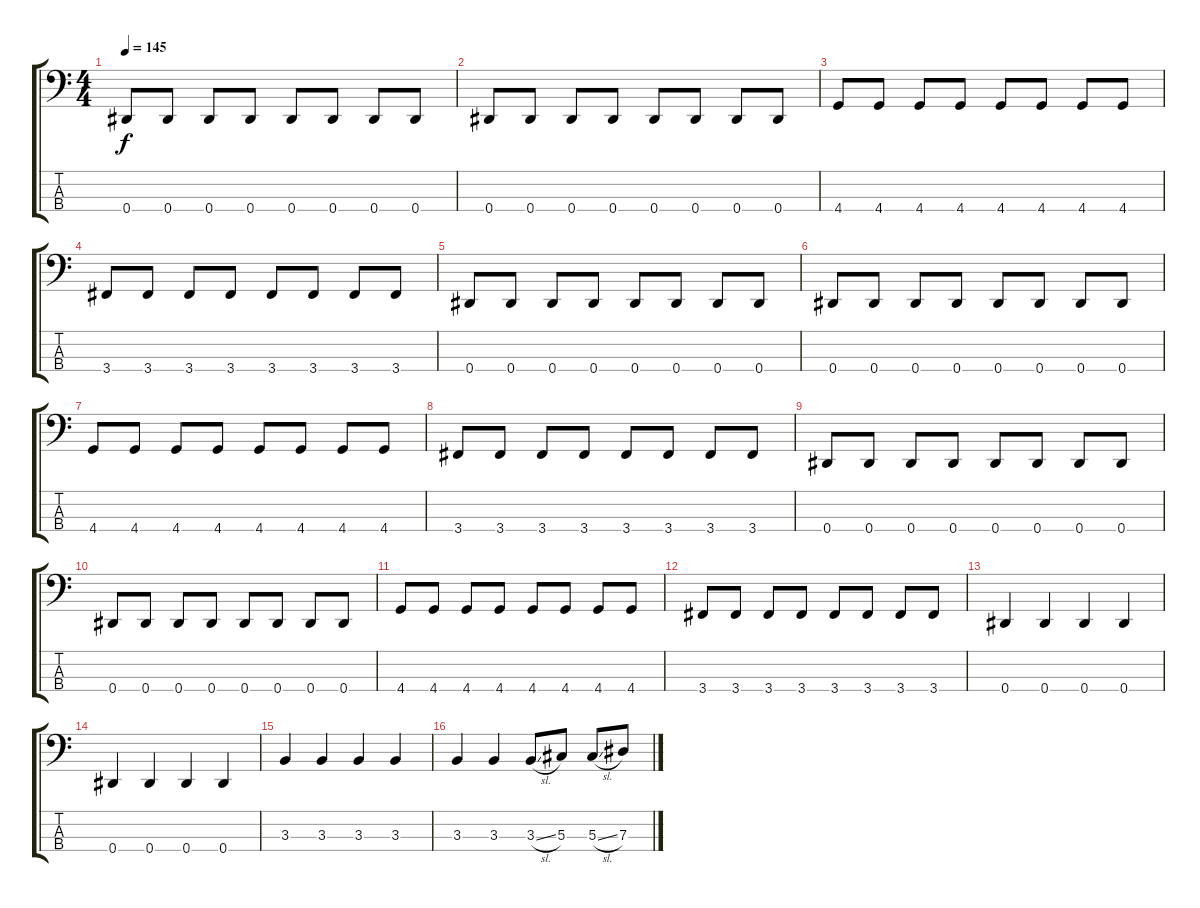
\track "" {instrument electricbasspick}
\staff {score tabs}
\tuning (Gb2 Db2 Ab1 Eb1) {hide}
\ts (4 4)
\tempo 145
\clef f4
\ks c
0.4.8{dy f} 0.4.8 0.4.8 0.4.8 0.4.8 0.4.8 0.4.8 0.4.8 |
0.4.8 0.4.8 0.4.8 0.4.8 0.4.8 0.4.8 0.4.8 0.4.8 |
4.4.8 4.4.8 4.4.8 4.4.8 4.4.8 4.4.8 4.4.8 4.4.8 |
3.4.8 3.4.8 3.4.8 3.4.8 3.4.8 3.4.8 3.4.8 3.4.8 |
0.4.8 0.4.8 0.4.8 0.4.8 0.4.8 0.4.8 0.4.8 0.4.8 |
0.4.8 0.4.8 0.4.8 0.4.8 0.4.8 0.4.8 0.4.8 0.4.8 |
4.4.8 4.4.8 4.4.8 4.4.8 4.4.8 4.4.8 4.4.8 4.4.8 |
3.4.8 3.4.8 3.4.8 3.4.8 3.4.8 3.4.8 3.4.8 3.4.8 |
0.4.8 0.4.8 0.4.8 0.4.8 0.4.8 0.4.8 0.4.8 0.4.8 |
0.4.8 0.4.8 0.4.8 0.4.8 0.4.8 0.4.8 0.4.8 0.4.8 |
4.4.8 4.4.8 4.4.8 4.4.8 4.4.8 4.4.8 4.4.8 4.4.8 |
3.4.8 3.4.8 3.4.8 3.4.8 3.4.8 3.4.8 3.4.8 3.4.8 |
0.4.4 0.4.4 0.4.4 0.4.4 |
0.4.4 0.4.4 0.4.4 0.4.4 |
3.3.4 3.3.4 3.3.4 3.3.4 |
3.3.4 3.3.4 3.3{sl}.8 5.3.8 5.3{sl}.8 7.3.8
